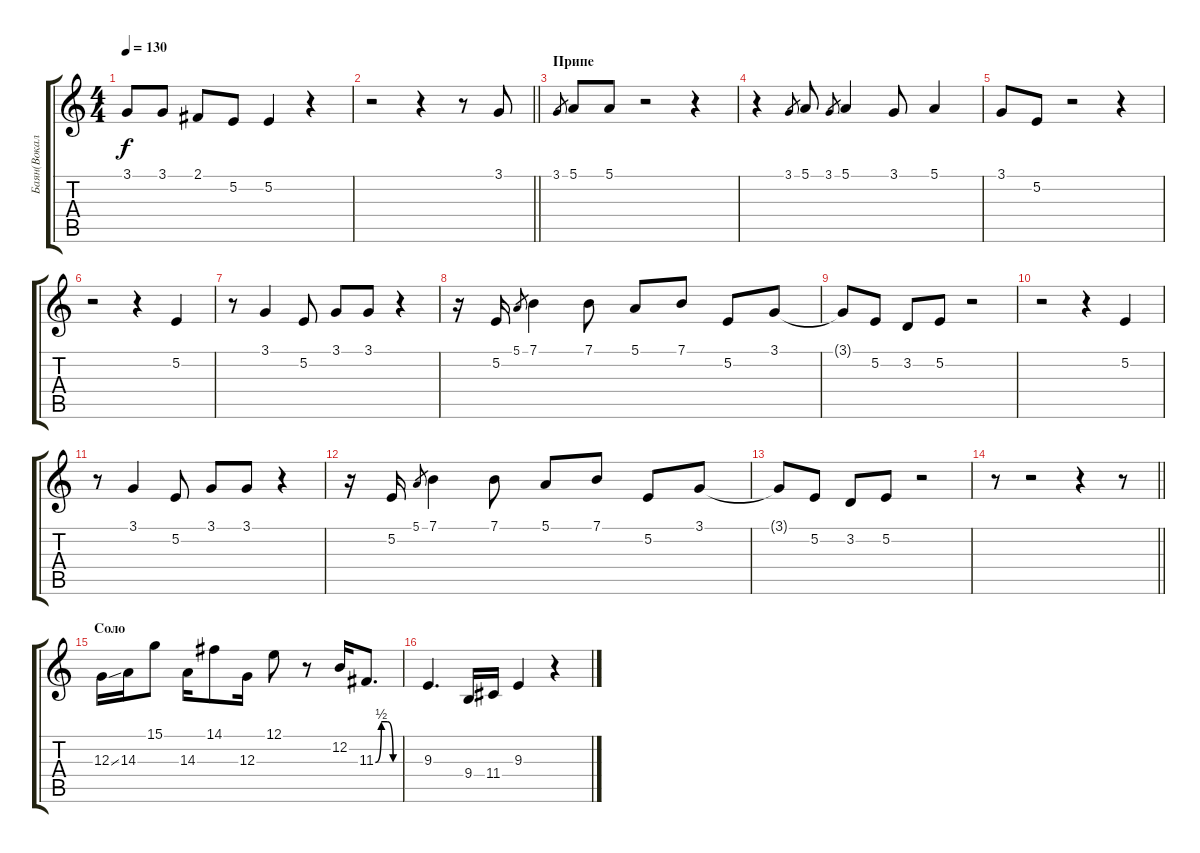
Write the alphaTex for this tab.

\track ("Баян(Вокал)" "Баян(Вокал") {instrument accordion}
\staff {score tabs}
\tuning (E4 B3 G3 D3 A2 E2) {hide}
\ts (4 4)
\tempo 130
\clef g2
\ks c
3.1.8{dy f} 3.1.8 2.1.8 5.2.8 5.2.4 r.4 |
\barLineRight lightlight
r.2 r.4 r.8 3.1.8 |
\section ("" "Припе")
3.1.8{gr} 5.1.8 5.1.8 r.2 r.4 |
r.4 3.1.8{gr} 5.1.8 3.1.8{gr} 5.1.4 3.1.8 5.1.4 |
3.1.8 5.2.8 r.2 r.4 |
r.2 r.4 5.2.4 |
r.8 3.1.4 5.2.8 3.1.8 3.1.8 r.4 |
r.16 5.2.16 5.1.8{gr} 7.1.4 7.1.8 5.1.8 7.1.8 5.2.8 3.1.8 |
3.1{t}.8 5.2.8 3.2.8 5.2.8 r.2 |
r.2 r.4 5.2.4 |
r.8 3.1.4 5.2.8 3.1.8 3.1.8 r.4 |
r.16 5.2.16 5.1.8{gr} 7.1.4 7.1.8 5.1.8 7.1.8 5.2.8 3.1.8 |
3.1{t}.8 5.2.8 3.2.8 5.2.8 r.2 |
\barLineRight lightlight
r.8 r.2 r.4 r.8 |
\section ("" "Соло")
12.3{ss}.16 14.3.16 15.1.8 14.3.16 14.1.8 12.3.16 12.1.8 r.8 12.2.16 11.3{be (custom 0 0 15 2 30 2 45 0 60 0)}.8{d} |
9.3.4{d} 9.4.16 11.4.16 9.3.4 r.4
